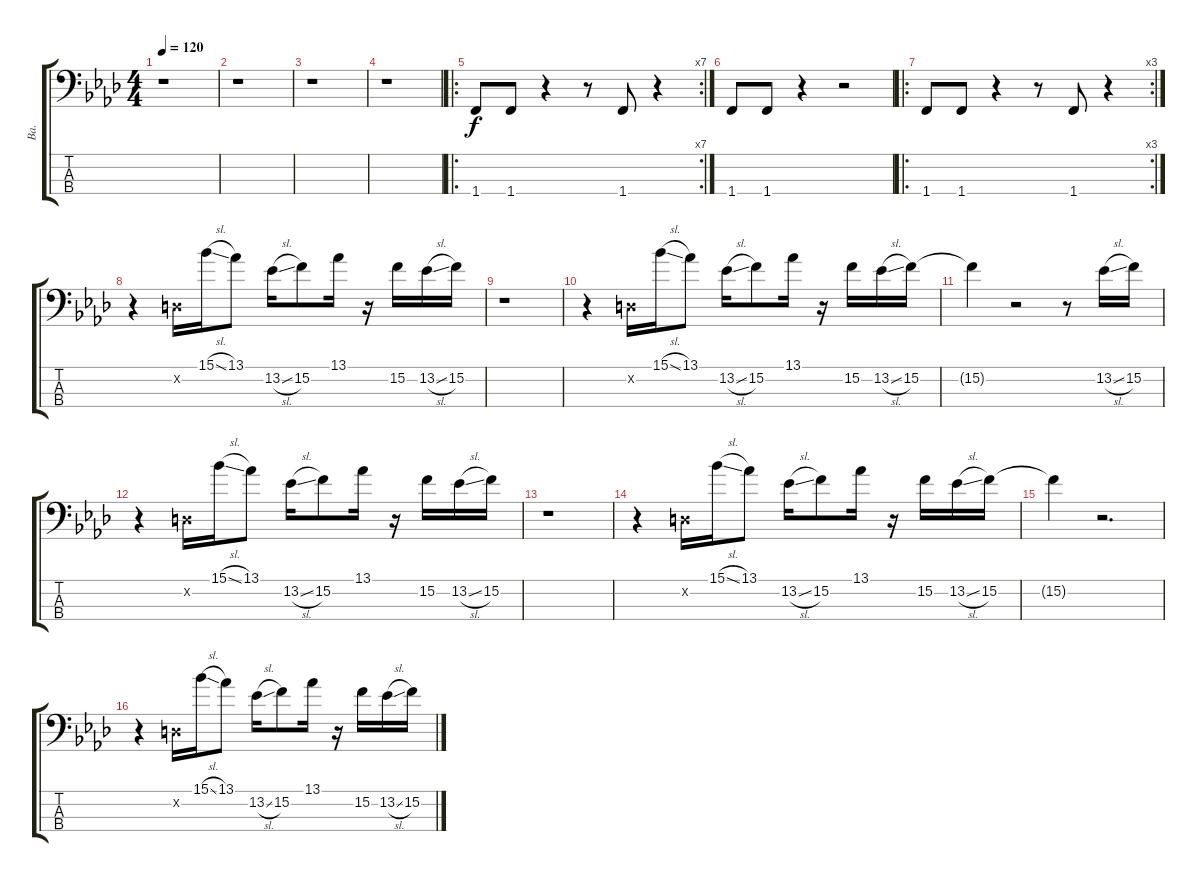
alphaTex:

\track ("Ba." "Ba.") {instrument electricbassfinger}
\staff {score tabs}
\tuning (G2 D2 A1 E1) {hide}
\ts (4 4)
\tempo 120
\clef f4
\ks ab
r.1{dy f instrument electricbassfinger} |
r.1 |
r.1 |
r.1 |
\ro
\rc 7
1.4.8 1.4.8 r.4 r.8 1.4.8 r.4 |
1.4.8 1.4.8 r.4 r.2 |
\ro
\rc 3
1.4.8 1.4.8 r.4 r.8 1.4.8 r.4 |
r.4 0.2{x}.16 15.1{sl}.16 13.1.8 13.2{sl}.16 15.2.8 13.1.16 r.16 15.2.16 13.2{sl}.16 15.2.16 |
r.1 |
r.4 0.2{x}.16 15.1{sl}.16 13.1.8 13.2{sl}.16 15.2.8 13.1.16 r.16 15.2.16 13.2{sl}.16 15.2.16 |
15.2{t}.4 r.2 r.8 13.2{sl}.16 15.2.16 |
r.4 0.2{x}.16 15.1{sl}.16 13.1.8 13.2{sl}.16 15.2.8 13.1.16 r.16 15.2.16 13.2{sl}.16 15.2.16 |
r.1 |
r.4 0.2{x}.16 15.1{sl}.16 13.1.8 13.2{sl}.16 15.2.8 13.1.16 r.16 15.2.16 13.2{sl}.16 15.2.16 |
15.2{t}.4 r.2{d} |
r.4 0.2{x}.16 15.1{sl}.16 13.1.8 13.2{sl}.16 15.2.8 13.1.16 r.16 15.2.16 13.2{sl}.16 15.2.16
